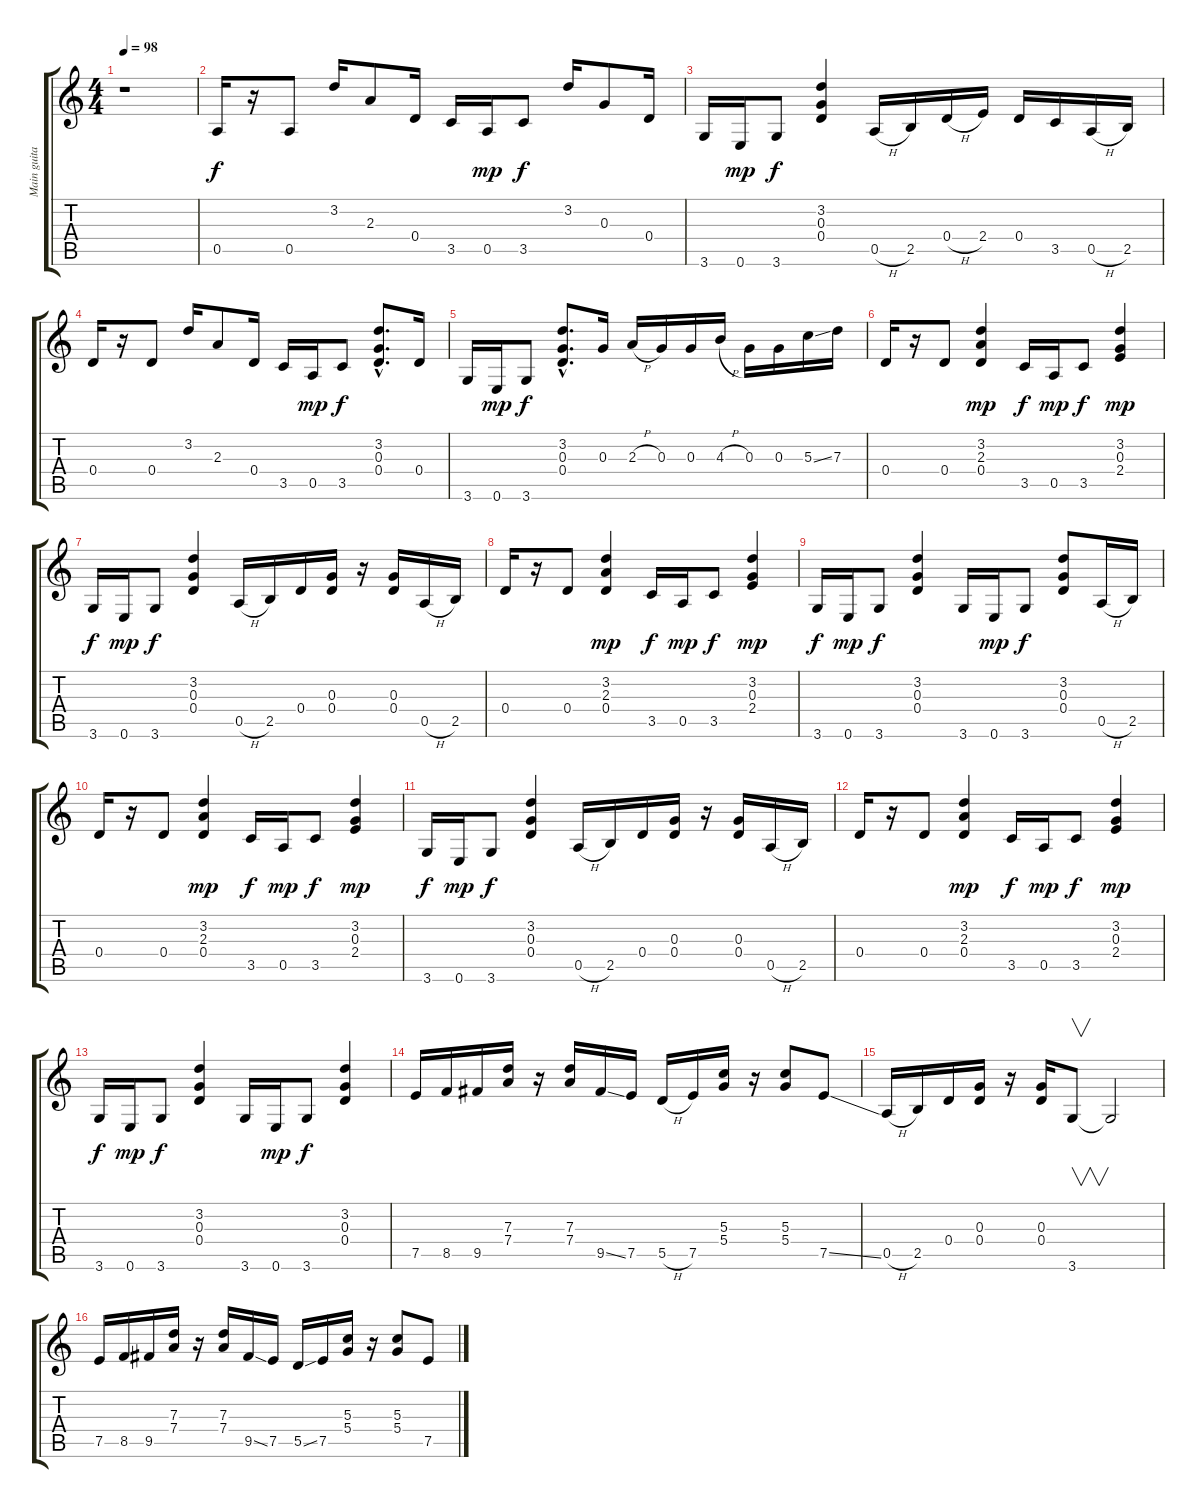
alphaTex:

\track ("Main guitar" "Main guita") {instrument overdrivenguitar}
\staff {score tabs}
\tuning (E4 B3 G3 D3 A2 E2) {hide}
\ts (4 4)
\tempo 98
\clef g2
\ks c
r.1{dy f instrument overdrivenguitar} |
0.5.16 r.16 0.5.8 3.2.16 2.3.8 0.4.16 3.5.16 0.5.16{dy mp} 3.5.8{dy f} 3.2.16 0.3.8 0.4.16 |
3.6.16 0.6.16{dy mp} 3.6.8{dy f} (3.2 0.3 0.4).4 0.5{h}.16 2.5.16 0.4{h}.16 2.4.16 0.4.16 3.5.16 0.5{h}.16 2.5.16 |
0.4.16 r.16 0.4.8 3.2.16 2.3.8 0.4.16 3.5.16 0.5.16{dy mp} 3.5.8{dy f} (3.2{hac} 0.3{hac} 0.4{hac}).8{d} 0.4.16 |
3.6.16 0.6.16{dy mp} 3.6.8{dy f} (3.2{hac} 0.3{hac} 0.4{hac}).8{d} 0.3.16 2.3{h}.16 0.3.16 0.3.16 4.3{h}.16 0.3.16 0.3.16 5.3{ss}.16 7.3.16 |
0.4.16 r.16 0.4.8 (3.2 2.3 0.4).4{dy mp} 3.5.16{dy f} 0.5.16{dy mp} 3.5.8{dy f} (3.2 0.3 2.4).4{dy mp} |
3.6.16{dy f} 0.6.16{dy mp} 3.6.8{dy f} (3.2 0.3 0.4).4 0.5{h}.16 2.5.16 0.4.16 (0.3 0.4).16 r.16 (0.3 0.4).16 0.5{h}.16 2.5.16 |
0.4.16 r.16 0.4.8 (3.2 2.3 0.4).4{dy mp} 3.5.16{dy f} 0.5.16{dy mp} 3.5.8{dy f} (3.2 0.3 2.4).4{dy mp} |
3.6.16{dy f} 0.6.16{dy mp} 3.6.8{dy f} (3.2 0.3 0.4).4 3.6.16 0.6.16{dy mp} 3.6.8{dy f} (3.2 0.3 0.4).8 0.5{h}.16 2.5.16 |
0.4.16 r.16 0.4.8 (3.2 2.3 0.4).4{dy mp} 3.5.16{dy f} 0.5.16{dy mp} 3.5.8{dy f} (3.2 0.3 2.4).4{dy mp} |
3.6.16{dy f} 0.6.16{dy mp} 3.6.8{dy f} (3.2 0.3 0.4).4 0.5{h}.16 2.5.16 0.4.16 (0.3 0.4).16 r.16 (0.3 0.4).16 0.5{h}.16 2.5.16 |
0.4.16 r.16 0.4.8 (3.2 2.3 0.4).4{dy mp} 3.5.16{dy f} 0.5.16{dy mp} 3.5.8{dy f} (3.2 0.3 2.4).4{dy mp} |
3.6.16{dy f} 0.6.16{dy mp} 3.6.8{dy f} (3.2 0.3 0.4).4 3.6.16 0.6.16{dy mp} 3.6.8{dy f} (3.2 0.3 0.4).4 |
7.5.16 8.5.16 9.5.16 (7.3 7.4).16 r.16 (7.3 7.4).16 9.5{ss}.16 7.5.16 5.5{h}.16 7.5.16 (5.3 5.4).16 r.16 (5.3 5.4).8 7.5{ss}.8 |
0.5{h}.16 2.5.16 0.4.16 (0.3 0.4).16 r.16 (0.3 0.4).16 3.6.8{v} 3.6{t}.2 |
7.5.16 8.5.16 9.5.16 (7.3 7.4).16 r.16 (7.3 7.4).16 9.5{ss}.16 7.5.16 5.5{ss}.16 7.5.16 (5.3 5.4).16 r.16 (5.3 5.4).8 7.5{ss}.8
